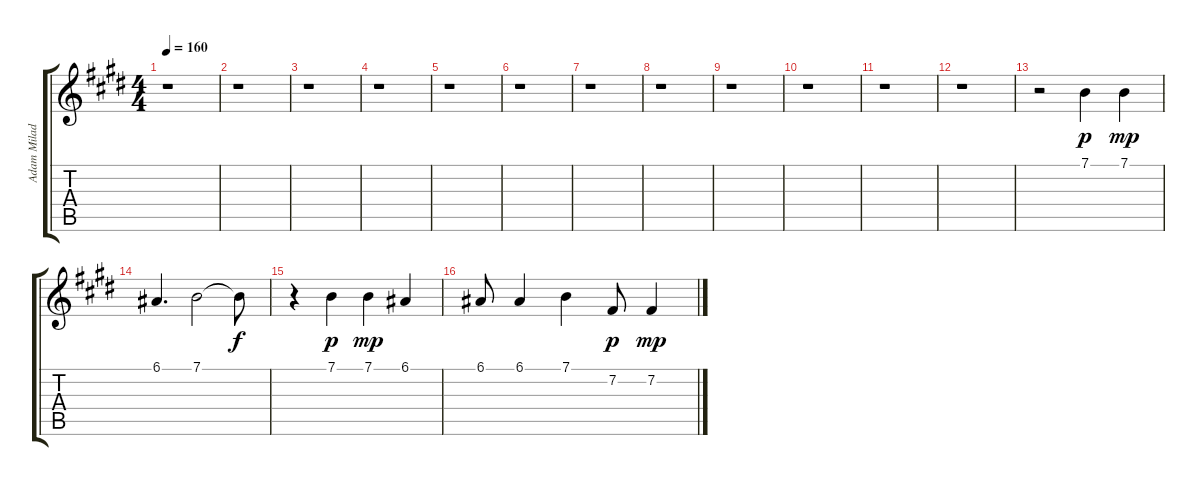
\track ("Adam Milad - Vocal" "Adam Milad") {instrument trumpet}
\staff {score tabs}
\tuning (E4 B3 G3 D3 A2 E2) {hide}
\ts (4 4)
\tempo 160
\clef g2
\ks e
r.1{dy mf} |
r.1 |
r.1 |
r.1 |
r.1 |
r.1 |
r.1 |
r.1 |
r.1 |
r.1 |
r.1 |
r.1 |
r.2 7.1.4{dy p} 7.1.4{dy mp} |
6.1.4{d} 7.1.2 7.1{t}.8{dy f} |
r.4 7.1.4{dy p} 7.1.4{dy mp} 6.1.4 |
6.1.8 6.1.4 7.1.4 7.2.8{dy p} 7.2.4{dy mp}
